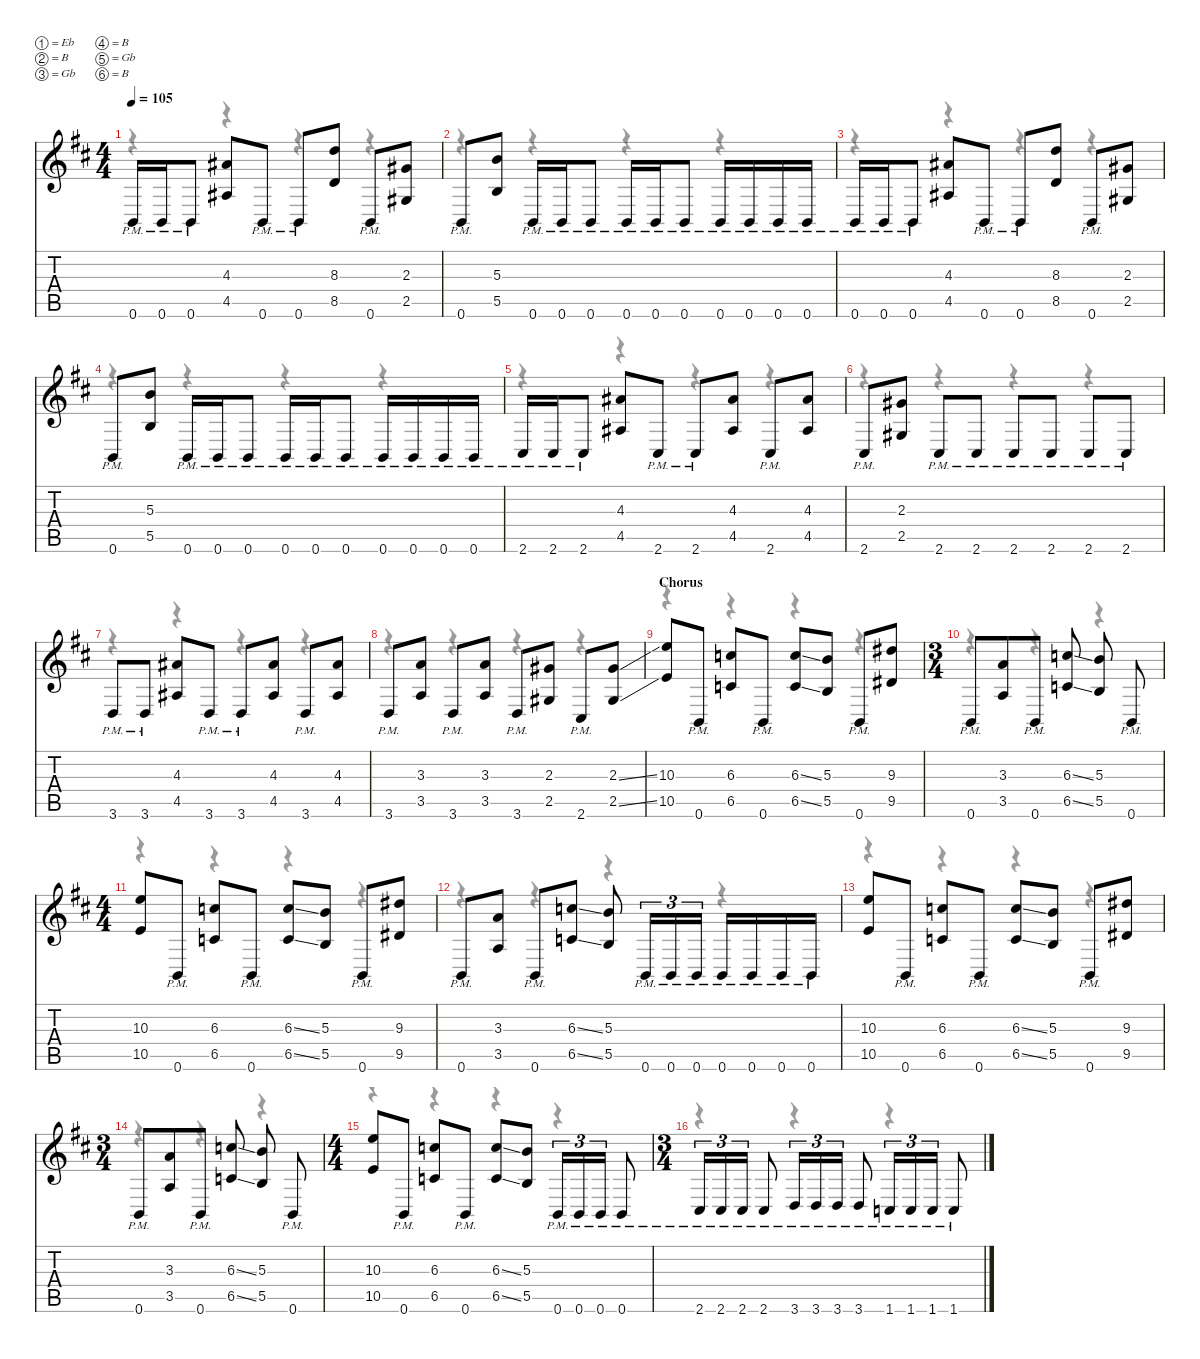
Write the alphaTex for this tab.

\defaultSystemsLayout 4
\hideDynamics
\bracketExtendMode nobrackets
\singleTrackTrackNamePolicy hidden
\multiTrackTrackNamePolicy hidden
\firstSystemTrackNameMode fullname
\firstSystemTrackNameOrientation horizontal
\otherSystemsTrackNameOrientation horizontal
\track ("Rhythm Guitar 2" "dist.guit.") {instrument distortionguitar}
\staff {score tabs}
\tuning (Eb4 B3 Gb3 B2 Gb2 B1)
\voice
\ts (4 4)
\tempo 105
\clef g2
\ks bminor
0.6{pm acc forcenatural}.16{dy f beam Up} 0.6{pm acc forcenatural}.16{beam Up} 0.6{pm acc forcenatural}.8{beam Up} (4.3{acc #} 4.5{acc #}).8{beam Up} 0.6{pm acc forcenatural}.8{beam Up} 0.6{pm acc forcenatural}.8{beam Up} (8.3{acc forcenatural} 8.5{acc forcenatural}).8{beam Up} 0.6{pm acc forcenatural}.8{beam Up} (2.3{acc #} 2.5{acc #}).8{beam Up} |
0.6{pm acc forcenatural}.8{beam Up} (5.3{acc forcenatural} 5.5{acc forcenatural}).8{beam Up} 0.6{pm acc forcenatural}.16{beam Up} 0.6{pm acc forcenatural}.16{beam Up} 0.6{pm acc forcenatural}.8{beam Up} 0.6{pm acc forcenatural}.16{beam Up} 0.6{pm acc forcenatural}.16{beam Up} 0.6{pm acc forcenatural}.8{beam Up} 0.6{pm acc forcenatural}.16{beam Up} 0.6{pm acc forcenatural}.16{beam Up} 0.6{pm acc forcenatural}.16{beam Up} 0.6{pm acc forcenatural}.16{beam Up} |
0.6{pm acc forcenatural}.16{beam Up} 0.6{pm acc forcenatural}.16{beam Up} 0.6{pm acc forcenatural}.8{beam Up} (4.3{acc #} 4.5{acc #}).8{beam Up} 0.6{pm acc forcenatural}.8{beam Up} 0.6{pm acc forcenatural}.8{beam Up} (8.3{acc forcenatural} 8.5{acc forcenatural}).8{beam Up} 0.6{pm acc forcenatural}.8{beam Up} (2.3{acc #} 2.5{acc #}).8{beam Up} |
0.6{pm acc forcenatural}.8{beam Up} (5.3{acc forcenatural} 5.5{acc forcenatural}).8{beam Up} 0.6{pm acc forcenatural}.16{beam Up} 0.6{pm acc forcenatural}.16{beam Up} 0.6{pm acc forcenatural}.8{beam Up} 0.6{pm acc forcenatural}.16{beam Up} 0.6{pm acc forcenatural}.16{beam Up} 0.6{pm acc forcenatural}.8{beam Up} 0.6{pm acc forcenatural}.16{beam Up} 0.6{pm acc forcenatural}.16{beam Up} 0.6{pm acc forcenatural}.16{beam Up} 0.6{pm acc forcenatural}.16{beam Up} |
2.6{pm acc #}.16{beam Up} 2.6{pm acc #}.16{beam Up} 2.6{pm acc #}.8{beam Up} (4.3{acc #} 4.5{acc #}).8{beam Up} 2.6{pm acc #}.8{beam Up} 2.6{pm acc #}.8{beam Up} (4.3{acc #} 4.5{acc #}).8{beam Up} 2.6{pm acc #}.8{beam Up} (4.3{acc #} 4.5{acc #}).8{beam Up} |
2.6{pm acc #}.8{beam Up} (2.3{acc #} 2.5{acc #}).8{beam Up} 2.6{pm acc #}.8{beam Up} 2.6{pm acc #}.8{beam Up} 2.6{pm acc #}.8{beam Up} 2.6{pm acc #}.8{beam Up} 2.6{pm acc #}.8{beam Up} 2.6{pm acc #}.8{beam Up} |
3.6{pm acc forcenatural}.8{beam Up} 3.6{pm acc forcenatural}.8{beam Up} (4.3{acc #} 4.5{acc #}).8{beam Up} 3.6{pm acc forcenatural}.8{beam Up} 3.6{pm acc forcenatural}.8{beam Up} (4.3{acc #} 4.5{acc #}).8{beam Up} 3.6{pm acc forcenatural}.8{beam Up} (4.3{acc #} 4.5{acc #}).8{beam Up} |
3.6{pm acc forcenatural}.8{beam Up} (3.3{acc forcenatural} 3.5{acc forcenatural}).8{beam Up} 3.6{pm acc forcenatural}.8{beam Up} (3.3{acc forcenatural} 3.5{acc forcenatural}).8{beam Up} 3.6{pm acc forcenatural}.8{beam Up} (2.3{acc #} 2.5{acc #}).8{beam Up} 2.6{pm acc #}.8{beam Up} (2.3{ss acc #} 2.5{ss acc #}).8{beam Up} |
\section ("" "Chorus")
(10.3{acc forcenatural} 10.5{acc forcenatural}).8{beam Up} 0.6{pm acc forcenatural}.8{beam Up} (6.3{acc forcenatural} 6.5{acc forcenatural}).8{beam Up} 0.6{pm acc forcenatural}.8{beam Up} (6.3{ss acc forcenatural} 6.5{ss acc forcenatural}).8{beam Up} (5.3{acc forcenatural} 5.5{acc forcenatural}).8{beam Up} 0.6{pm acc forcenatural}.8{beam Up} (9.3{acc #} 9.5{acc #}).8{beam Up} |
\ts (3 4)
\beaming (8 3 1 1 1)
0.6{pm acc forcenatural}.8{beam Up} (3.3{acc forcenatural} 3.5{acc forcenatural}).8{beam Up} 0.6{pm acc forcenatural}.8{beam Up} (6.3{ss acc forcenatural} 6.5{ss acc forcenatural}).8{beam Up} (5.3{acc forcenatural} 5.5{acc forcenatural}).8{beam Up} 0.6{pm acc forcenatural}.8{beam Up} |
\ts (4 4)
\beaming (8 2 2 2 2)
(10.3{acc forcenatural} 10.5{acc forcenatural}).8{beam Up} 0.6{pm acc forcenatural}.8{beam Up} (6.3{acc forcenatural} 6.5{acc forcenatural}).8{beam Up} 0.6{pm acc forcenatural}.8{beam Up} (6.3{ss acc forcenatural} 6.5{ss acc forcenatural}).8{beam Up} (5.3{acc forcenatural} 5.5{acc forcenatural}).8{beam Up} 0.6{pm acc forcenatural}.8{beam Up} (9.3{acc #} 9.5{acc #}).8{beam Up} |
0.6{pm acc forcenatural}.8{beam Up} (3.3{acc forcenatural} 3.5{acc forcenatural}).8{beam Up} 0.6{pm acc forcenatural}.8{beam Up} (6.3{ss acc forcenatural} 6.5{ss acc forcenatural}).8{beam Up} (5.3{acc forcenatural} 5.5{acc forcenatural}).8{beam Up} 0.6{pm acc forcenatural}.16{tu (3 2) beam Up} 0.6{pm acc forcenatural}.16{tu (3 2) beam Up} 0.6{pm acc forcenatural}.16{tu (3 2) beam Up} 0.6{pm acc forcenatural}.16{beam Up} 0.6{pm acc forcenatural}.16{beam Up} 0.6{pm acc forcenatural}.16{beam Up} 0.6{pm acc forcenatural}.16{beam Up} |
(10.3{acc forcenatural} 10.5{acc forcenatural}).8{beam Up} 0.6{pm acc forcenatural}.8{beam Up} (6.3{acc forcenatural} 6.5{acc forcenatural}).8{beam Up} 0.6{pm acc forcenatural}.8{beam Up} (6.3{ss acc forcenatural} 6.5{ss acc forcenatural}).8{beam Up} (5.3{acc forcenatural} 5.5{acc forcenatural}).8{beam Up} 0.6{pm acc forcenatural}.8{beam Up} (9.3{acc #} 9.5{acc #}).8{beam Up} |
\ts (3 4)
\beaming (8 3 1 1 1)
0.6{pm acc forcenatural}.8{beam Up} (3.3{acc forcenatural} 3.5{acc forcenatural}).8{beam Up} 0.6{pm acc forcenatural}.8{beam Up} (6.3{ss acc forcenatural} 6.5{ss acc forcenatural}).8{beam Up} (5.3{acc forcenatural} 5.5{acc forcenatural}).8{beam Up} 0.6{pm acc forcenatural}.8{beam Up} |
\ts (4 4)
\beaming (8 2 2 2 2)
(10.3{acc forcenatural} 10.5{acc forcenatural}).8{beam Up} 0.6{pm acc forcenatural}.8{beam Up} (6.3{acc forcenatural} 6.5{acc forcenatural}).8{beam Up} 0.6{pm acc forcenatural}.8{beam Up} (6.3{ss acc forcenatural} 6.5{ss acc forcenatural}).8{beam Up} (5.3{acc forcenatural} 5.5{acc forcenatural}).8{beam Up} 0.6{pm acc forcenatural}.16{tu (3 2) beam Up} 0.6{pm acc forcenatural}.16{tu (3 2) beam Up} 0.6{pm acc forcenatural}.16{tu (3 2) beam Up} 0.6{pm acc forcenatural}.8{beam Up} |
\ts (3 4)
\beaming (8 3 1 1 1)
2.6{pm acc #}.16{tu (3 2) beam Up} 2.6{pm acc #}.16{tu (3 2) beam Up} 2.6{pm acc #}.16{tu (3 2) beam Up} 2.6{pm acc #}.8{beam Up} 3.6{pm acc forcenatural}.16{tu (3 2) beam Up} 3.6{pm acc forcenatural}.16{tu (3 2) beam Up} 3.6{pm acc forcenatural}.16{tu (3 2) beam Up} 3.6{pm acc forcenatural}.8{beam Up} 1.6{pm acc forcenatural}.16{tu (3 2) beam Up} 1.6{pm acc forcenatural}.16{tu (3 2) beam Up} 1.6{pm acc forcenatural}.16{tu (3 2) beam Up} 1.6{pm acc forcenatural}.8{beam Up}
\voice
\clef g2
\ottava regular
\simile none
\ks bminor
r.4{dy mf beam Down} r.4{beam Down} r.4{beam Down} r.4{beam Down} |
r.4{beam Down} r.4{beam Down} r.4{beam Down} r.4{beam Down} |
r.4{beam Down} r.4{beam Down} r.4{beam Down} r.4{beam Down} |
r.4{beam Down} r.4{beam Down} r.4{beam Down} r.4{beam Down} |
r.4{beam Down} r.4{beam Down} r.4{beam Down} r.4{beam Down} |
r.4{beam Down} r.4{beam Down} r.4{beam Down} r.4{beam Down} |
r.4{beam Down} r.4{beam Down} r.4{beam Down} r.4{beam Down} |
r.4{beam Down} r.4{beam Down} r.4{beam Down} r.4{beam Down} |
r.4{beam Down} r.4{beam Down} r.4{beam Down} r.4{beam Down} |
r.4{beam Down} r.4{beam Down} r.4{beam Down} |
r.4{beam Down} r.4{beam Down} r.4{beam Down} r.4{beam Down} |
r.4{beam Down} r.4{beam Down} r.4{beam Down} r.4{beam Down} |
r.4{beam Down} r.4{beam Down} r.4{beam Down} r.4{beam Down} |
r.4{beam Down} r.4{beam Down} r.4{beam Down} |
r.4{beam Down} r.4{beam Down} r.4{beam Down} r.4{beam Down} |
r.4{beam Down} r.4{beam Down} r.4{beam Down}
